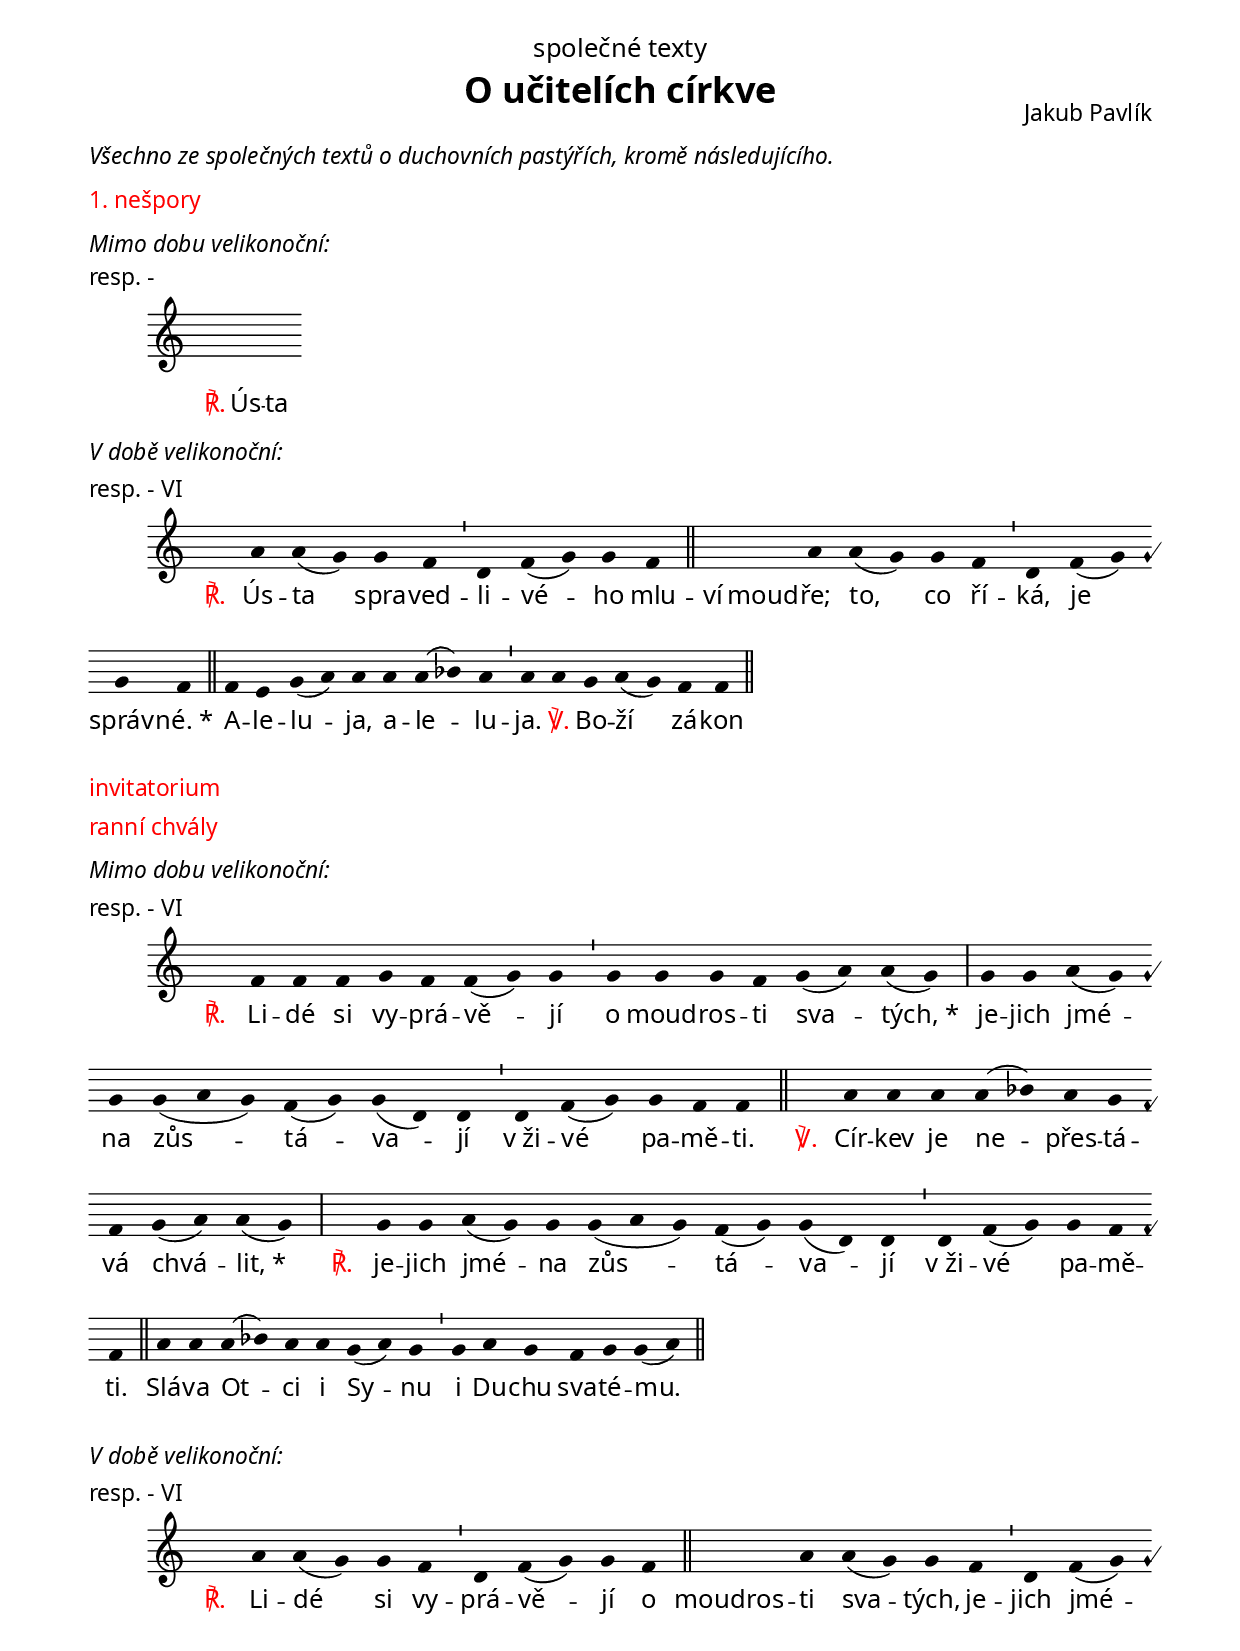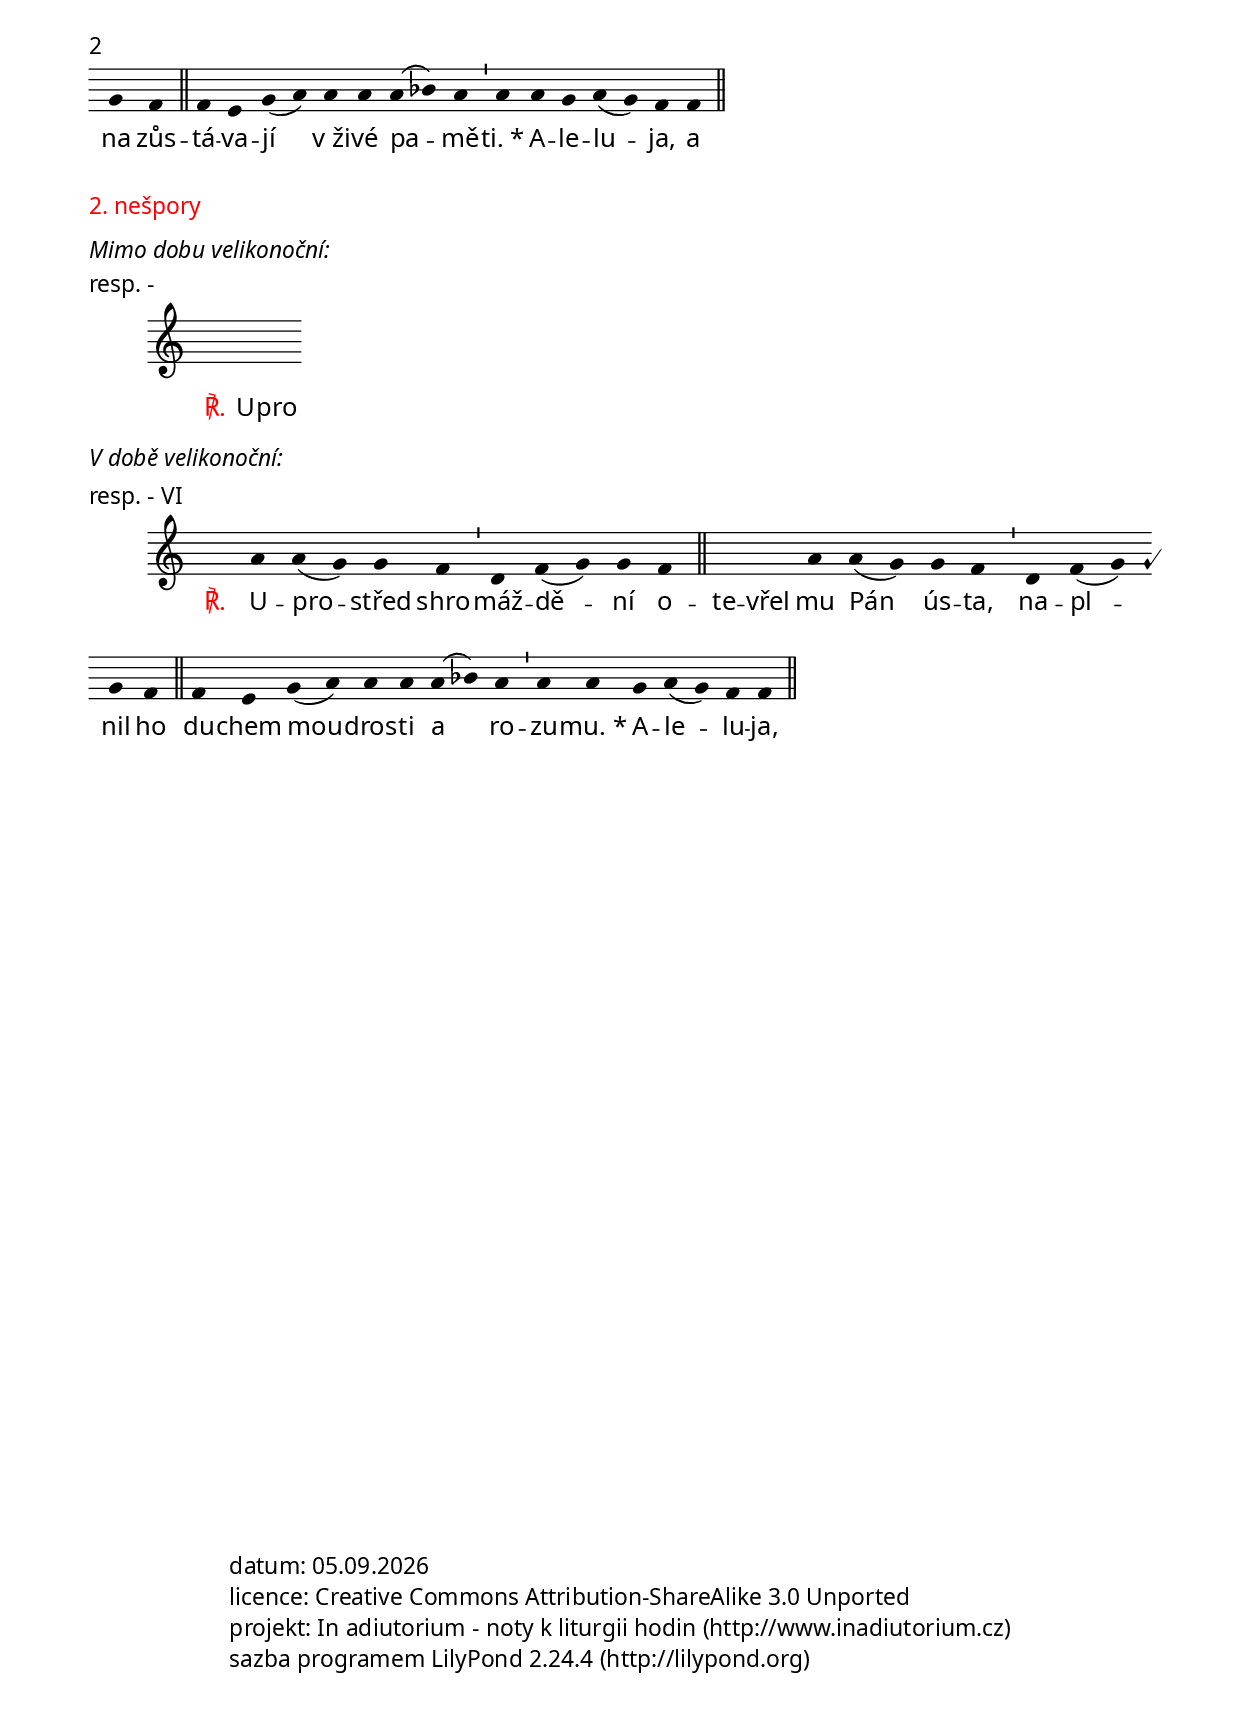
\version "2.16.0"

\include "../spolecne.ly"
\include "../dilyresponsorii.ly"

\header {
  title = \markup\titleCommune "O učitelích církve"
  composer = "Jakub Pavlík"
}

\markup\justify\italic{
  Všechno ze společných textů o duchovních pastýřích, kromě následujícího.
}

\markup {\nadpisHodinka {"1. nešpory"}}

\markup\italic{Mimo dobu velikonoční:}

\score {
  \relative c' {
    \choralniRezim
    
    % R
    \neviditelna a
    
    % V
    \neviditelna a
    
    % R
    \neviditelna a
    
    % Slava
  }
  \addlyrics {
    \Response Ús -- ta spra -- ved -- li -- vé -- ho mlu -- ví moud -- ře;_*
    to, co ří -- ká, je správ -- né.
    \Verse Bo -- ží zá -- kon má ve svém srd -- ci;_*
    \Response to, co ří -- ká, je správ -- né.
    \textRespDoxologie
  }
  \header {
    quid = "resp."
    modus = ""
    id = ""
    piece = \markup {\sestavTitulekResp}
  }
}

\markup\italic{V době velikonoční:}

\score {
  \relative c' {
    \choralniRezim
    
    % R
    \neviditelna f
    \respVIalelujaResponsum \barFinalis
    % V
    \neviditelna f
    
    % R
    \neviditelna a
    \respVIalelujaResponsum \barFinalis
    % Slava
    \respVIalelujaDoxologie \barFinalis
  }
  \addlyrics {
    \Response Ús -- ta spra -- ved -- li -- vé -- ho mlu -- ví moud -- ře;
    to, co ří -- ká, je správ -- né._* \textRespAleluja
    \Verse Bo -- ží zá -- kon má ve svém srd -- ci;_*
    \Response \textRespAleluja
    \textRespDoxologie
  }
  \header {
    quid = "resp."
    modus = "VI"
    id = ""
    piece = \markup {\sestavTitulekResp}
  }
} 

\score {
  \relative c' {
    \choralniRezim
    
  }
  \addlyrics {
    Kdo se bu -- de Bo -- ží -- mi při -- ká -- zá -- ní -- mi ří -- dit
    a jim u -- čit,
    bu -- de v_ne -- bes -- kém krá -- lov -- ství ve -- li -- ký.
    
    A -- le -- lu -- ja.
  }
  \header {
    quid = "ant. k Magnificat"
    modus = ""
    differentia = "" 
    psalmus = ""
    id = ""
    piece = \markup {\sestavTitulekBezZalmu}
  }
}

\markup {\nadpisHodinka {"invitatorium"}}

\score {
  \relative c'' {
    \choralniRezim
    
  }
  \addlyrics {
    Pojď -- me, klaň -- me se Kris -- tu,
    na -- še -- mu Pá -- nu;
    on je pra -- men moud -- ros -- ti.
    
    A -- le -- lu -- ja.
  }
  \header {
    quid = "ant."
    modus = "VII"
    differentia = "a" 
    psalmus = ""
    id = ""
    piece = \markup {\sestavTitulekBezZalmu}
  }
}

\markup {\nadpisHodinka {"ranní chvály"}}

\markup\italic{Mimo dobu velikonoční:}

\score {
  \relative c' {
    \choralniRezim
    
    % R
    \neviditelna f
    f4 f f g f f( g) g \barMin g g g f g( a) a( g) \barMax
    g g a( g) g 
    g( a g) f( g) g( d) d \barMin d f( g) g f f \barFinalis
    % V
    \neviditelna a
    a4 a a a( bes) a g f g( a) a( g) \barMax
    % R
    \neviditelna a
    g g a( g) g 
    g( a g) f( g) g( d) d \barMin d f( g) g f f \barFinalis
    % Slava
    \respVIdoxologie \barFinalis
  }
  \addlyrics {
    \Response Li -- dé si vy -- prá -- vě -- jí o moud -- ros -- ti sva -- tých,_*
    je -- jich jmé -- na zůs -- tá -- va -- jí v_ži -- vé pa -- mě -- ti.
    \Verse Cír -- kev je ne -- přes -- tá -- vá chvá -- lit,_*
    \Response je -- jich jmé -- na zůs -- tá -- va -- jí v_ži -- vé pa -- mě -- ti.
    \textRespDoxologie
  }
  \header {
    quid = "resp."
    modus = "VI"
    id = ""
    fons = "Cyril a Metoděj, r.ch."
    piece = \markup {\sestavTitulekResp}
  }
}

\markup\italic{V době velikonoční:}

\score {
  \relative c' {
    \choralniRezim
    
    % R
    \neviditelna f
    \respVIalelujaResponsum \barFinalis
    % V
    \neviditelna f
    
    % R
    \neviditelna a
    \respVIalelujaResponsum \barFinalis
    % Slava
    \respVIalelujaDoxologie \barFinalis
  }
  \addlyrics {
    \Response Li -- dé si vy -- prá -- vě -- jí o moud -- ros -- ti sva -- tých,
    je -- jich jmé -- na zůs -- tá -- va -- jí v_ži -- vé pa -- mě -- ti._* \textRespAleluja
    \Verse Cír -- kev je ne -- přes -- tá -- vá chvá -- lit._*
    \Response \textRespAleluja
    \textRespDoxologie
  }
  \header {
    quid = "resp."
    modus = "VI"
    id = ""
    piece = \markup {\sestavTitulekResp}
  }
} 

\score {
  \relative c' {
    \choralniRezim
    
  }
  \addlyrics {
    Moud -- ří se bu -- dou skvít ja -- ko zář ob -- lo -- hy
    a ti, kte -- ří mno -- hé při -- ved -- li ke spra -- ve -- dl -- nos -- ti,
    bu -- dou zá -- řit ja -- ko hvěz -- dy
    na věč -- né vě -- ky.
    
    A -- le -- lu -- ja.
  }
  \header {
    quid = "ant. k Benedictus"
    modus = ""
    differentia = "" 
    psalmus = ""
    id = ""
    piece = \markup {\sestavTitulekBezZalmu}
  }
}

\markup {\nadpisHodinka {"2. nešpory"}}

\markup\italic{Mimo dobu velikonoční:}

\score {
  \relative c' {
    \choralniRezim
    
    % R
    \neviditelna a
    
    % V
    \neviditelna a
    
    % R
    \neviditelna a
    
    % Slava
  }
  \addlyrics {
    \Response U -- pro -- střed shro -- máž -- dě -- ní 
    o -- te -- vřel mu Pán ús -- ta,_*
    na -- pl -- nil ho du -- chem mou -- dros -- ti a ro -- zu -- mu.
    \Verse Ob -- lé -- kl mu rou -- cho slá -- vy,_*
    \Response na -- pl -- nil ho du -- chem mou -- dros -- ti a ro -- zu -- mu.
    \textRespDoxologie
  }
  \header {
    quid = "resp."
    modus = ""
    id = ""
    piece = \markup {\sestavTitulekResp}
  }
}

\markup\italic{V době velikonoční:}

\score {
  \relative c' {
    \choralniRezim
    
    % R
    \neviditelna f
    \respVIalelujaResponsum \barFinalis
    % V
    \neviditelna f
    
    % R
    \neviditelna a
    \respVIalelujaResponsum \barFinalis
    % Slava
    \respVIalelujaDoxologie \barFinalis
  }
  \addlyrics {
    \Response U -- pro -- střed shro -- máž -- dě -- ní 
    o -- te -- vřel mu Pán ús -- ta,
    na -- pl -- nil ho du -- chem mou -- dros -- ti a ro -- zu -- mu._* \textRespAleluja
    \Verse Ob -- lé -- kl mu rou -- cho slá -- vy._*
    \Response \textRespAleluja
    \textRespDoxologie
  }
  \header {
    quid = "resp."
    modus = "VI"
    id = ""
    piece = \markup {\sestavTitulekResp}
  }
} 

\score {
  \relative c' {
    \choralniRezim
    
  }
  \addlyrics {
    Sva -- tý \markup\concat{\with-color #red {N} , }
    u -- či -- te -- li ví -- ry a svět -- lo círk -- ve,
    tys čer -- pal moud -- rost z_Bo -- ží -- ho zá -- ko -- na;
    při -- mlou -- vej se za nás u Bo -- ží -- ho Sy -- na.
    
    A -- le -- lu -- ja.
  }
  \header {
    quid = "ant. k Magnificat"
    modus = ""
    differentia = "" 
    psalmus = ""
    id = ""
    piece = \markup {\sestavTitulekBezZalmu}
  }
}